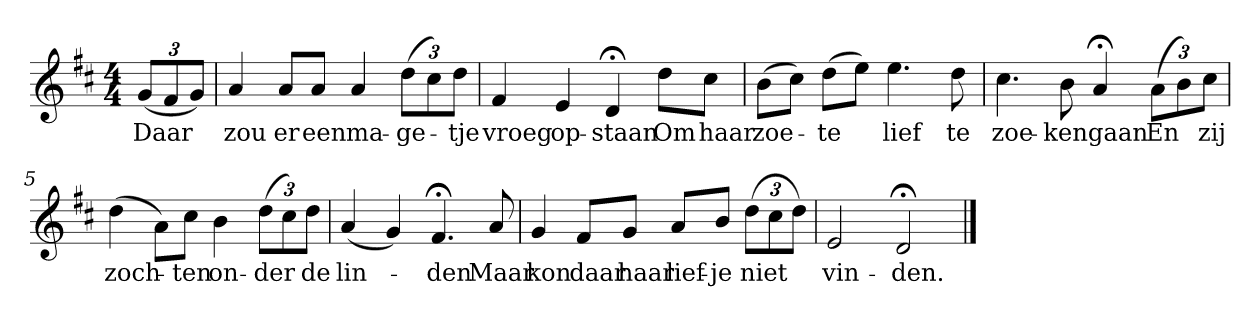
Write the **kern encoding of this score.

**kern	**text
*part1	*part1
*staff1	*staff1
*k[f#c#]	*
*D:	*
*M4/4	*
*MM120	*
=	=
(12gL	Daar
12f#	.
12gJ)	.
=1	=1
4a	zou
8aL	er
8aJ	een
4a	ma-
(12ddL	-ge-
12cc#)	.
12ddJ	-tje
=2	=2
4f#	vroeg
4e	op-
4d;<	-staan
8ddL	Om
8cc#J	haar
=3	=3
(8bL	zoe-
8cc#J)	.
(8ddL	-te
8eeJ)	.
4.ee	lief
8dd	te
=4	=4
4.cc#	zoe-
8b	-ken
4a;<	gaan
(12aL	En
12b)	.
12cc#J	zij
=5	=5
(4dd	zoch-
8aL)	.
8cc#J	-ten
4b	on-
(12ddL	-der
12cc#)	.
12ddJ	de
=6	=6
(4a	lin-
4g)	.
4.f#;<	-den
8a	Maar
=7	=7
4g	kon
8f#L	daar
8gJ	haar
8aL	lief-
8bJ	-je
(12ddL	niet
12cc#	.
12ddJ)	.
=8	=8
2e	vin-
2d;<	-den.
==	==
*-	*-
